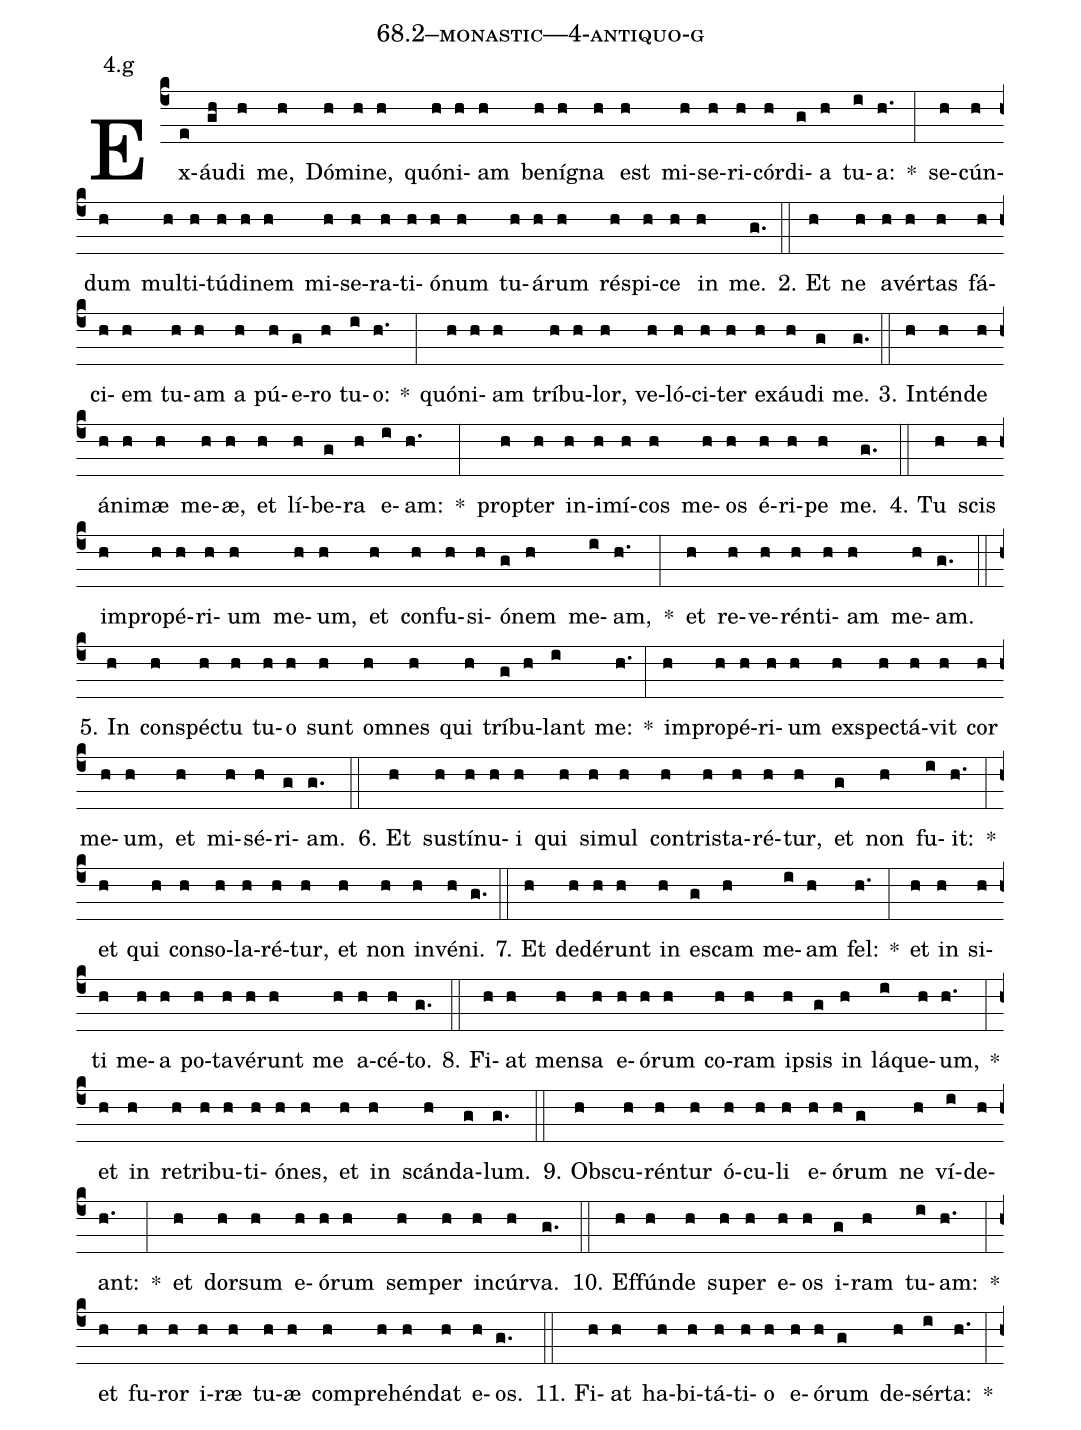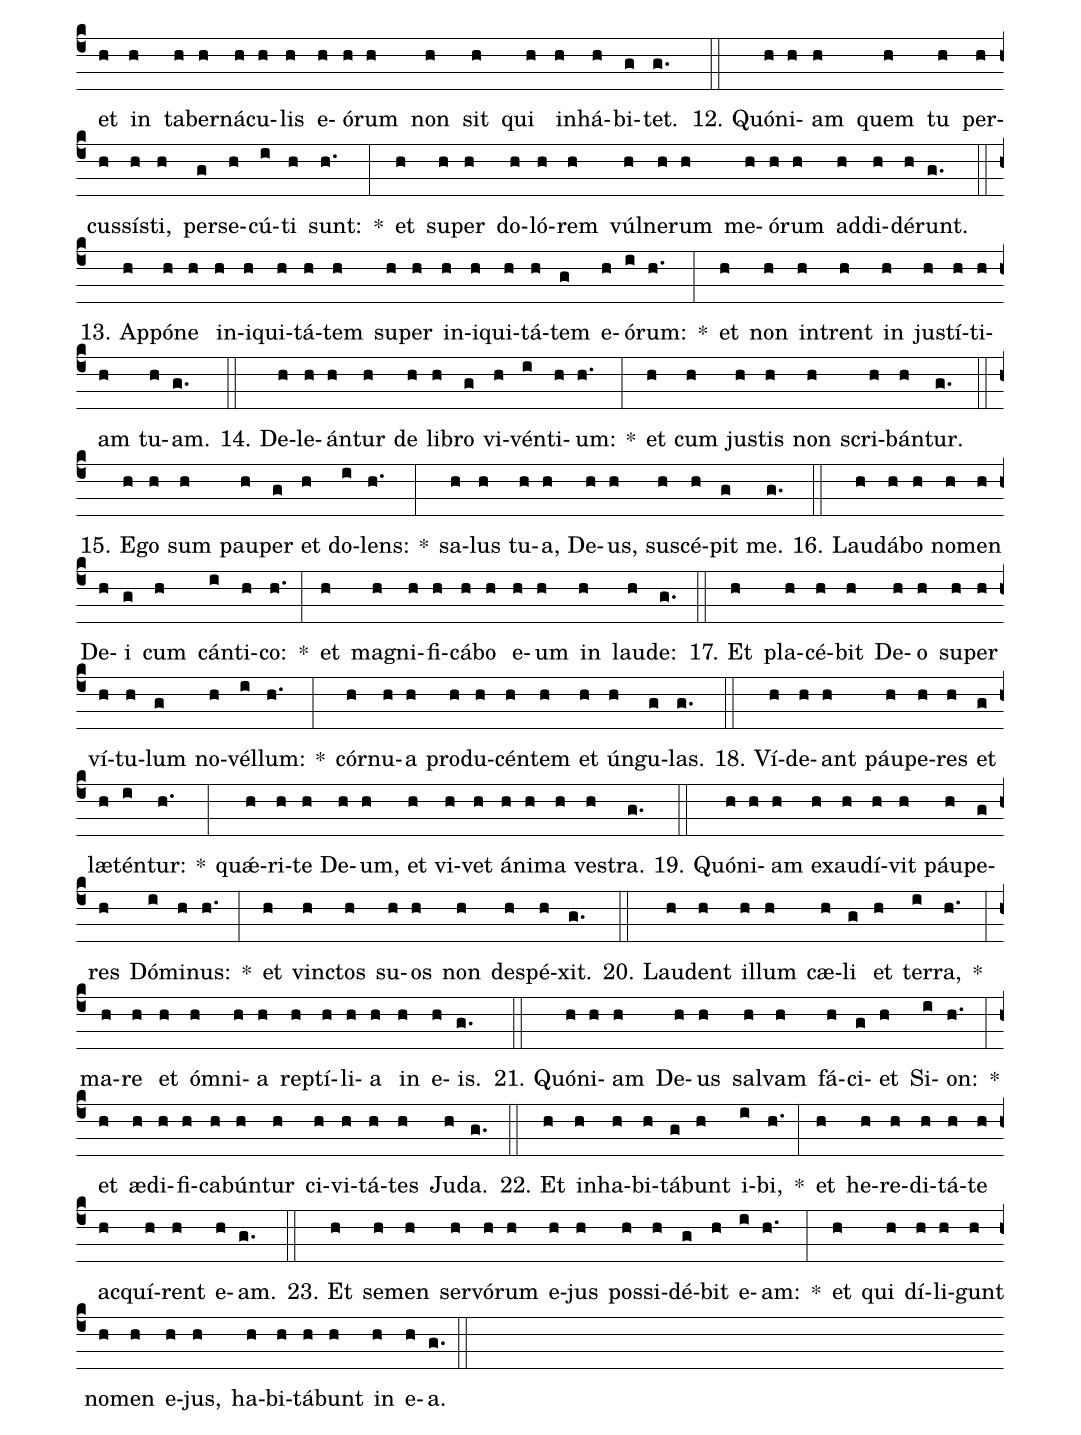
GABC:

name: 68.2--monastic---4-antiquo-g;
annotation: 4.g;
%%
(c4)Ex(e)áu(gh)di(h) me,(h) Dó(h)mi(h)ne,(h) quón(h)i(h)am(h) be(h)ní(h)gna(h) est(h) mi(h)se(h)ri(h)cór(h)di(g)a(h) tu(i)a:(h.) *(:) se(h)cún(h)dum(h) mul(h)ti(h)tú(h)di(h)nem(h) mi(h)se(h)ra(h)ti(h)ó(h)num(h) tu(h)á(h)rum(h) ré(h)spi(h)ce(h) in(h) me.(g.) (::)
2. Et(h) ne(h) a(h)vér(h)tas(h) fá(h)ci(h)em(h) tu(h)am(h) a(h) pú(h)e(g)ro(h) tu(i)o:(h.) *(:) quón(h)i(h)am(h) trí(h)bu(h)lor,(h) ve(h)ló(h)ci(h)ter(h) ex(h)áu(h)di(g) me.(g.) (::)
3. In(h)tén(h)de(h) á(h)ni(h)mæ(h) me(h)æ,(h) et(h) lí(h)be(g)ra(h) e(i)am:(h.) *(:) prop(h)ter(h) in(h)i(h)mí(h)cos(h) me(h)os(h) é(h)ri(h)pe(h) me.(g.) (::)
4. Tu(h) scis(h) im(h)pro(h)pé(h)ri(h)um(h) me(h)um,(h) et(h) con(h)fu(h)si(h)ó(g)nem(h) me(i)am,(h.) *(:) et(h) re(h)ve(h)rén(h)ti(h)am(h) me(h)am.(g.) (::)
5. In(h) con(h)spéc(h)tu(h) tu(h)o(h) sunt(h) om(h)nes(h) qui(h) trí(g)bu(h)lant(i) me:(h.) *(:) im(h)pro(h)pé(h)ri(h)um(h) ex(h)spec(h)tá(h)vit(h) cor(h) me(h)um,(h) et(h) mi(h)sé(h)ri(g)am.(g.) (::)
6. Et(h) sus(h)tí(h)nu(h)i(h) qui(h) si(h)mul(h) con(h)tris(h)ta(h)ré(h)tur,(h) et(g) non(h) fu(i)it:(h.) *(:) et(h) qui(h) con(h)so(h)la(h)ré(h)tur,(h) et(h) non(h) in(h)vé(h)ni.(g.) (::)
7. Et(h) de(h)dé(h)runt(h) in(h) es(g)cam(h) me(i)am(h) fel:(h.) *(:) et(h) in(h) si(h)ti(h) me(h)a(h) po(h)ta(h)vé(h)runt(h) me(h) a(h)cé(h)to.(g.) (::)
8. Fi(h)at(h) men(h)sa(h) e(h)ó(h)rum(h) co(h)ram(h) ip(h)sis(g) in(h) lá(i)que(h)um,(h.) *(:) et(h) in(h) re(h)tri(h)bu(h)ti(h)ó(h)nes,(h) et(h) in(h) scán(h)da(g)lum.(g.) (::)
9. Obs(h)cu(h)rén(h)tur(h) ó(h)cu(h)li(h) e(h)ó(h)rum(g) ne(h) ví(i)de(h)ant:(h.) *(:) et(h) dor(h)sum(h) e(h)ó(h)rum(h) sem(h)per(h) in(h)cúr(h)va.(g.) (::)
10. Ef(h)fún(h)de(h) su(h)per(h) e(h)os(h) i(g)ram(h) tu(i)am:(h.) *(:) et(h) fu(h)ror(h) i(h)ræ(h) tu(h)æ(h) com(h)pre(h)hén(h)dat(h) e(h)os.(g.) (::)
11. Fi(h)at(h) ha(h)bi(h)tá(h)ti(h)o(h) e(h)ó(h)rum(g) de(h)sér(i)ta:(h.) *(:) et(h) in(h) ta(h)ber(h)ná(h)cu(h)lis(h) e(h)ó(h)rum(h) non(h) sit(h) qui(h) in(h)há(h)bi(g)tet.(g.) (::)
12. Quón(h)i(h)am(h) quem(h) tu(h) per(h)cus(h)sís(h)ti,(h) per(g)se(h)cú(i)ti(h) sunt:(h.) *(:) et(h) su(h)per(h) do(h)ló(h)rem(h) vúl(h)ne(h)rum(h) me(h)ó(h)rum(h) ad(h)di(h)dé(h)runt.(g.) (::)
13. Ap(h)pó(h)ne(h) in(h)i(h)qui(h)tá(h)tem(h) su(h)per(h) in(h)i(h)qui(h)tá(h)tem(g) e(h)ó(i)rum:(h.) *(:) et(h) non(h) in(h)trent(h) in(h) jus(h)tí(h)ti(h)am(h) tu(h)am.(g.) (::)
14. De(h)le(h)án(h)tur(h) de(h) li(h)bro(g) vi(h)vén(i)ti(h)um:(h.) *(:) et(h) cum(h) jus(h)tis(h) non(h) scri(h)bán(h)tur.(g.) (::)
15. E(h)go(h) sum(h) pau(h)per(g) et(h) do(i)lens:(h.) *(:) sa(h)lus(h) tu(h)a,(h) De(h)us,(h) su(h)scé(h)pit(g) me.(g.) (::)
16. Lau(h)dá(h)bo(h) no(h)men(h) De(h)i(g) cum(h) cán(i)ti(h)co:(h.) *(:) et(h) ma(h)gni(h)fi(h)cá(h)bo(h) e(h)um(h) in(h) lau(h)de:(g.) (::)
17. Et(h) pla(h)cé(h)bit(h) De(h)o(h) su(h)per(h) ví(h)tu(h)lum(g) no(h)vél(i)lum:(h.) *(:) cór(h)nu(h)a(h) pro(h)du(h)cén(h)tem(h) et(h) ún(h)gu(g)las.(g.) (::)
18. Ví(h)de(h)ant(h) páu(h)pe(h)res(h) et(g) læ(h)tén(i)tur:(h.) *(:) quǽ(h)ri(h)te(h) De(h)um,(h) et(h) vi(h)vet(h) á(h)ni(h)ma(h) ves(h)tra.(g.) (::)
19. Quón(h)i(h)am(h) ex(h)au(h)dí(h)vit(h) páu(h)pe(g)res(h) Dó(i)mi(h)nus:(h.) *(:) et(h) vinc(h)tos(h) su(h)os(h) non(h) de(h)spé(h)xit.(g.) (::)
20. Lau(h)dent(h) il(h)lum(h) cæ(h)li(g) et(h) ter(i)ra,(h.) *(:) ma(h)re(h) et(h) óm(h)ni(h)a(h) rep(h)tí(h)li(h)a(h) in(h) e(h)is.(g.) (::)
21. Quón(h)i(h)am(h) De(h)us(h) sal(h)vam(h) fá(h)ci(g)et(h) Si(i)on:(h.) *(:) et(h) æ(h)di(h)fi(h)ca(h)bún(h)tur(h) ci(h)vi(h)tá(h)tes(h) Ju(h)da.(g.) (::)
22. Et(h) in(h)ha(h)bi(h)tá(g)bunt(h) i(i)bi,(h.) *(:) et(h) he(h)re(h)di(h)tá(h)te(h) ac(h)quí(h)rent(h) e(h)am.(g.) (::)
23. Et(h) se(h)men(h) ser(h)vó(h)rum(h) e(h)jus(h) pos(h)si(h)dé(g)bit(h) e(i)am:(h.) *(:) et(h) qui(h) dí(h)li(h)gunt(h) no(h)men(h) e(h)jus,(h) ha(h)bi(h)tá(h)bunt(h) in(h) e(h)a.(g.) (::)
